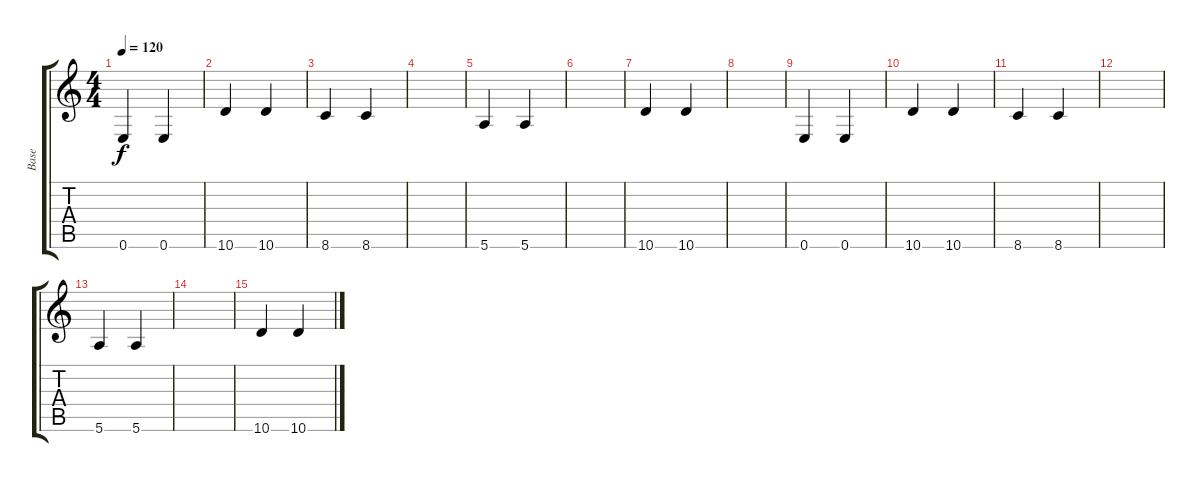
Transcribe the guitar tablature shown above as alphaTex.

\track ("Base" "Base") {instrument acousticguitarsteel}
\staff {score tabs}
\tuning (E4 B3 G3 D3 A2 E2) {hide}
\ts (4 4)
\tempo 120
\clef g2
\ks c
0.6.4{dy f} 0.6.4 |
10.6.4 10.6.4 |
8.6.4 8.6.4 |
|
5.6.4 5.6.4 |
|
10.6.4 10.6.4 |
|
0.6.4 0.6.4 |
10.6.4 10.6.4 |
8.6.4 8.6.4 |
|
5.6.4 5.6.4 |
|
10.6.4 10.6.4
